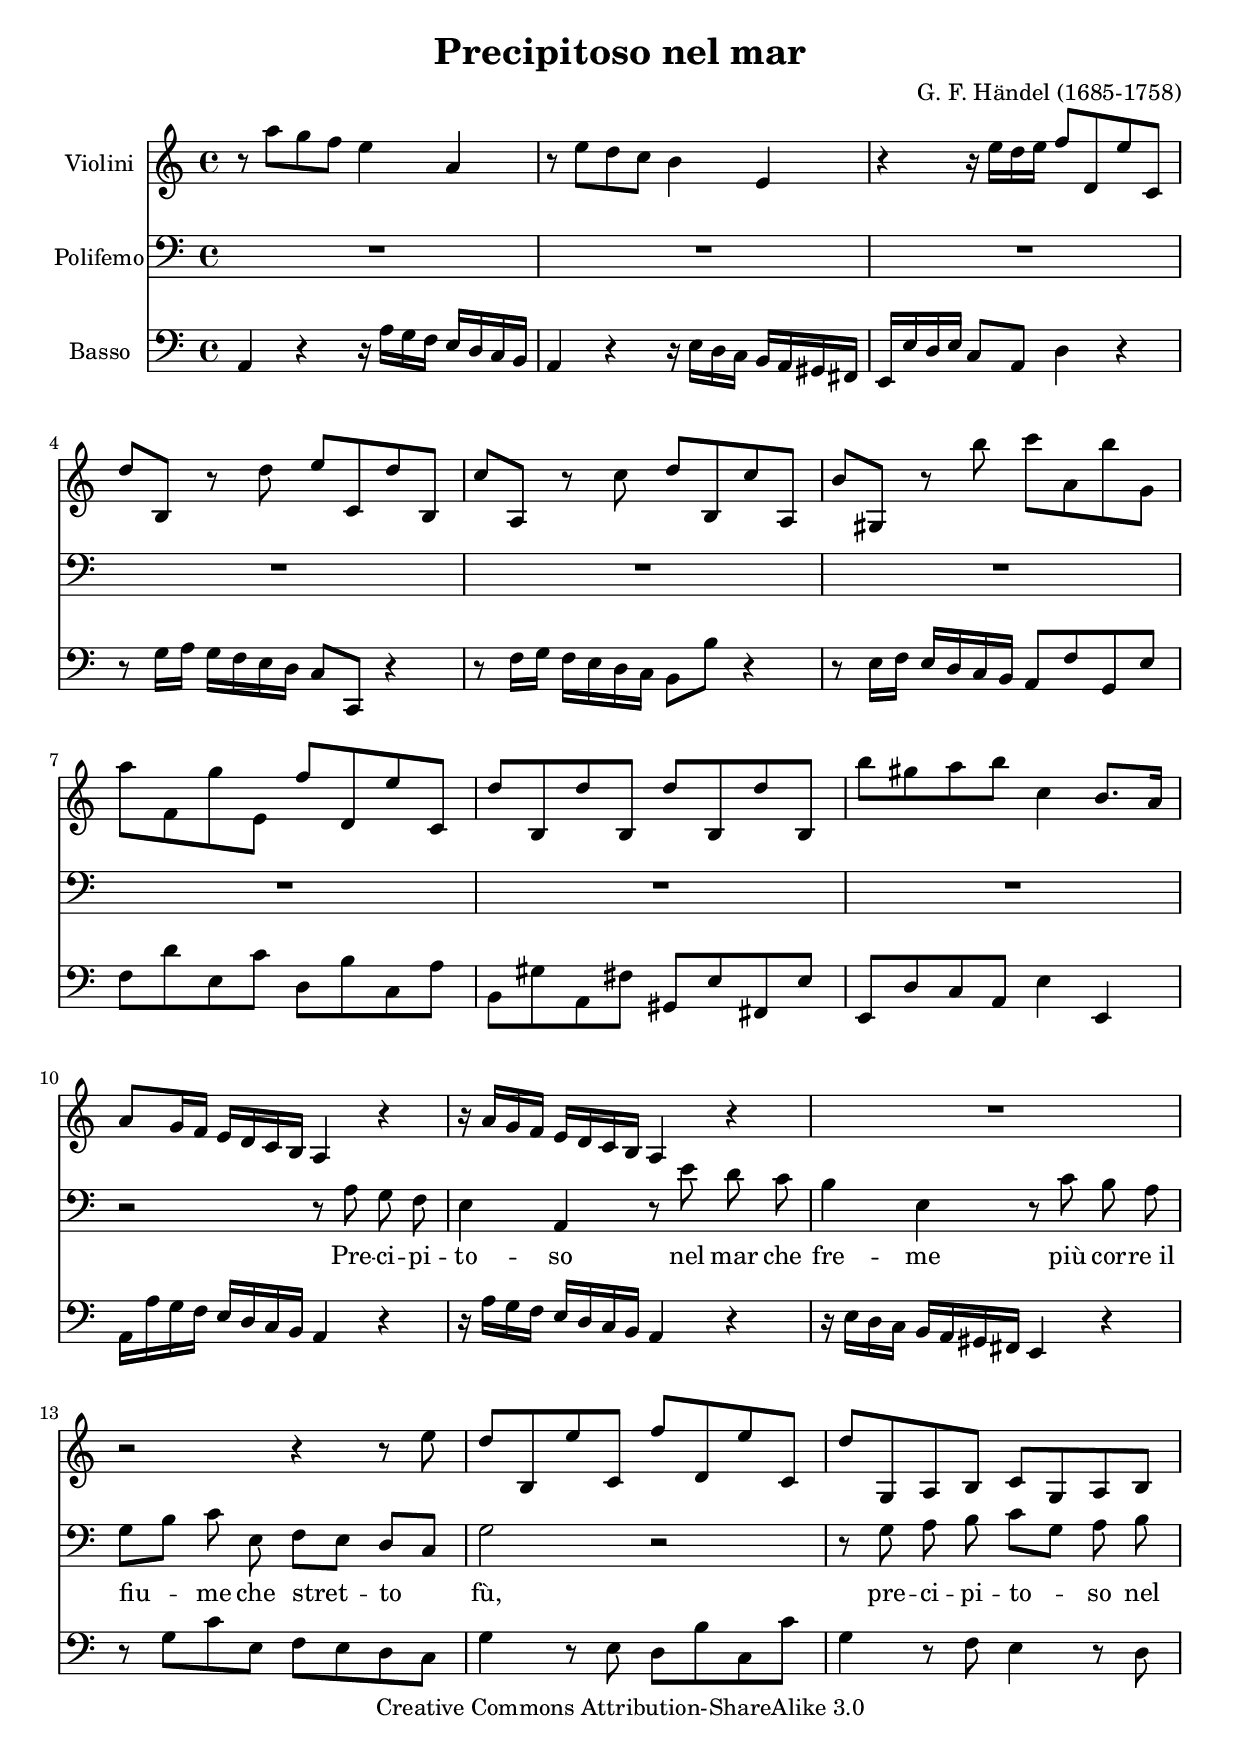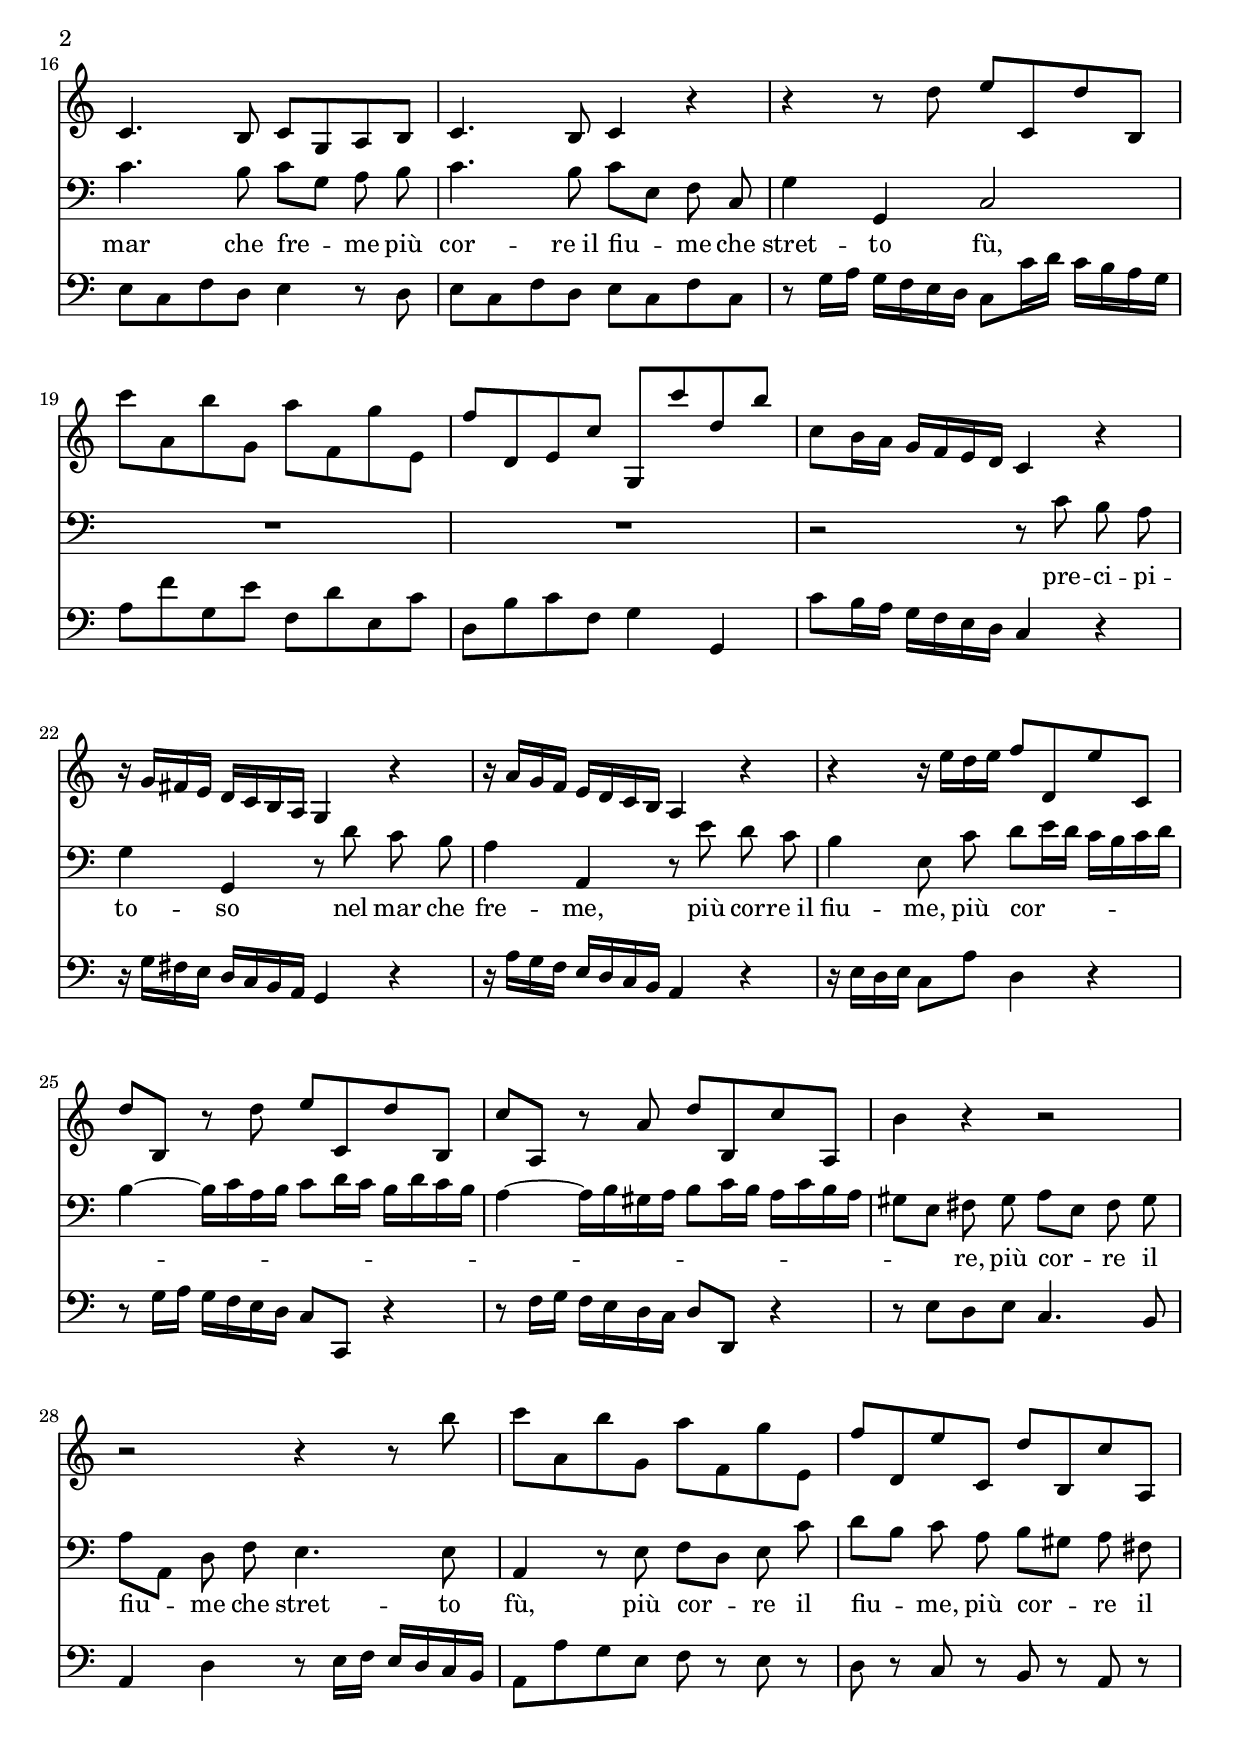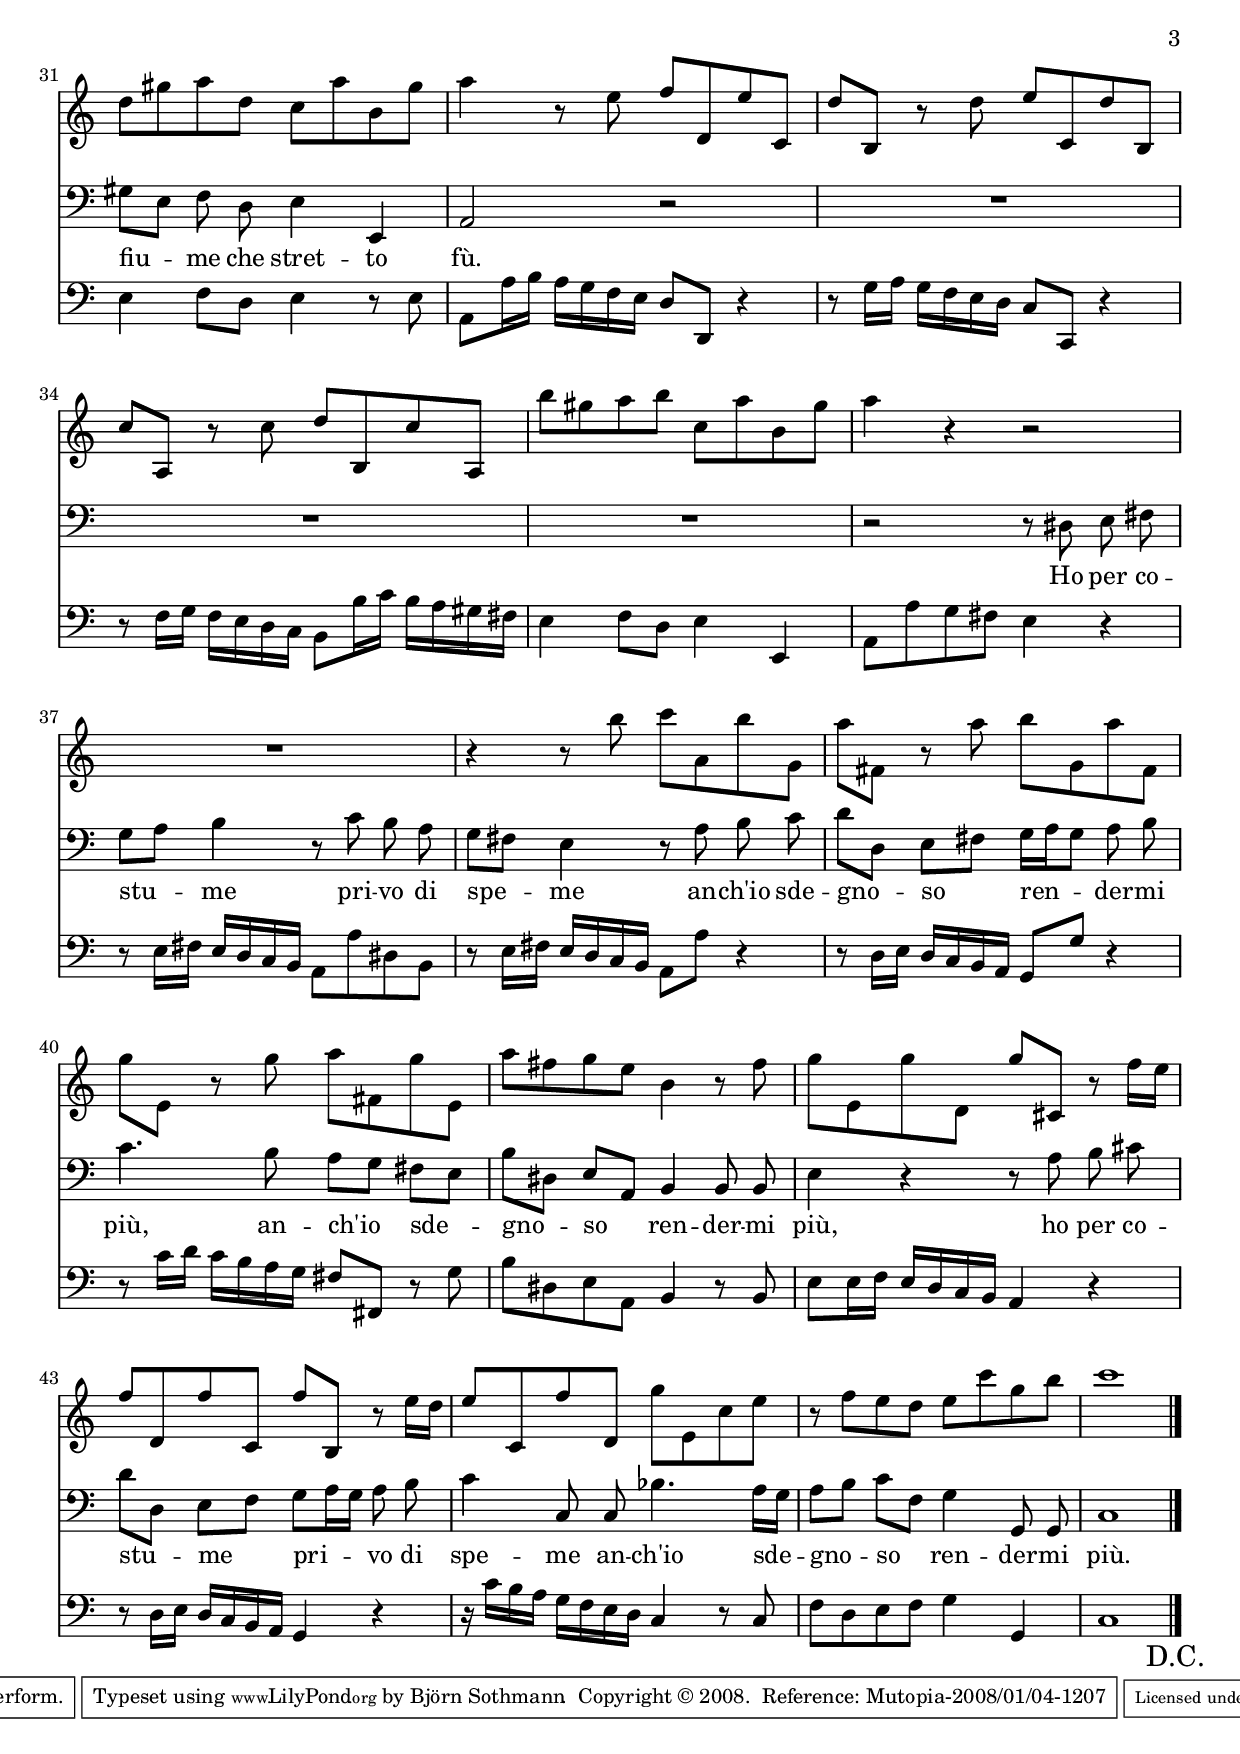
% Created on Sun Dec 30 15:01:14 CET 2007
\version "2.10.33"

\header {
	title = "Precipitoso nel mar"
	composer = "G. F. Händel (1685-1758)"
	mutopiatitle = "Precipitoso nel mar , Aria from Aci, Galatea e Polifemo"
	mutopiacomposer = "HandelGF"
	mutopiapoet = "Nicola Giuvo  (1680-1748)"
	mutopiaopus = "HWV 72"
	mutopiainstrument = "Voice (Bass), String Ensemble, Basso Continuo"
	date = "1708"
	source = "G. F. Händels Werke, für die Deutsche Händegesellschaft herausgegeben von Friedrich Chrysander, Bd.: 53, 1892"
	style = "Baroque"
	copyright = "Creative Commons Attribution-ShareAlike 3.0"
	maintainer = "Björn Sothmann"
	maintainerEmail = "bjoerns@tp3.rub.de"
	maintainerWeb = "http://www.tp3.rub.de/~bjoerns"
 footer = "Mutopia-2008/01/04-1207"
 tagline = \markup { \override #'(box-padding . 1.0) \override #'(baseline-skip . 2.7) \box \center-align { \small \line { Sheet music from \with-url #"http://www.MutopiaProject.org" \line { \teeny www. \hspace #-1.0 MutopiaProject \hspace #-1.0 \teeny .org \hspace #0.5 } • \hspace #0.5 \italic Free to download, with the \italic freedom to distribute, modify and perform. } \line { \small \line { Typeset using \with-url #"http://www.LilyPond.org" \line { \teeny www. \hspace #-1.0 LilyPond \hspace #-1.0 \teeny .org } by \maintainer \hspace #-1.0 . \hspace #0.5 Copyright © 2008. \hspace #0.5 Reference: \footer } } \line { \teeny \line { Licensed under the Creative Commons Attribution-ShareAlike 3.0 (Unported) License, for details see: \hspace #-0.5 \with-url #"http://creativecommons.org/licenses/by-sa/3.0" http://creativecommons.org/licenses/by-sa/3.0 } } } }
}

\include "deutsch.ly"

verse= \lyricmode {
Pre -- ci -- pi -- to -- so nel mar che fre -- me più cor -- re_il fiu -- me che stret -- to fù, pre -- ci -- pi -- to -- so nel mar che fre -- me più cor -- re_il fiu -- me che stret -- to fù, pre -- ci -- pi -- to -- so nel mar che fre -- me, più cor -- re_il fiu -- me, più cor -- re, più cor -- re il fiu -- me che stret -- to fù, più cor -- re il fiu -- me, più cor -- re il fiu -- me che stret -- to fù.
Ho per co -- stu -- me pri -- vo di spe -- me an -- ch'io sde -- gno -- so ren -- der -- mi più, an -- ch'io sde -- gno -- so ren -- der -- mi più, ho per co -- stu -- me pri -- vo di spe -- me an -- ch'io sde -- gno -- so ren -- der -- mi più.
}
 

staffViolin = \new Staff  {
	\time 4/4
	\override Score.MetronomeMark #'stencil = ##f
	\tempo 4 = 120 
	\set Staff.instrumentName="Violini"
	\set Staff.midiInstrument="violin"
	\key c \major
	\clef treble
	\relative c''' {
		r8 a g f e4 a, |
		r8 e' d c h4 e, |
		r r16 e' d e f8 d, e' c, |
		d' h, r d' e c, d' h, |
		c' a, r c' d h, c' a, |
		h' gis, r h'' c a, h' g, |
		a' f, g' e, f' d, e' c, |
		d' h, d' h, d' h, d' h, |
		h'' gis a h c,4 h8. a16 |
		a8 g16 f e d c h a4 r |
		r16 a' g f e d c h a4 r |
		R1 |
		r2 r4 r8 e'' |
		d h, e' c, f' d, e' c, |
		d' g,, a h c g a h |
		c4. h8 c g a h |
		c4. h8 c4 r |
		r r8 d' e c, d' h, |
		c'' a, h' g, a' f, g' e, |
		f' d, e c' g, c'' d, h' |
		c, h16 a g f e d c4 r |
		r16 g' fis e d c h a g4 r |
		r16 a' g f e d c h a4 r |
		r r16 e'' d e f8 d, e' c, |
		d' h, r d' e c, d' h, |
		c' a, r a' d h, c' a, |
		h'4 r r2 |
		r r4 r8 h' |
		c a, h' g, a' f, g' e, |
		f' d, e' c, d' h, c' a, |
		d' gis a d, c a' h, gis' |
		a4 r8 e f d, e' c, |
		d' h, r d' e c, d' h, |
		c' a, r c' d h, c' a, |
		h'' gis a h c, a' h, gis' |
		a4 r r2 |
		R1 |
		r4 r8 h c a, h' g, |
		a' fis, r a' h g, a' fis, |
		g' e, r g' a fis, g' e, |
		a' fis g e h4 r8 fis' |
		g e, g' d, g' cis,, r f'16 e |
		f8 d, f' c, f' h,, r e'16 d |
		e8 c, f' d, g' e, c' e |
		r f e d e c' g h |
		c1 \override Score.RehearsalMark #'direction = #DOWN \once \override Score.RehearsalMark #'break-visibility =
		#begin-of-line-invisible \mark \markup { "D.C." } |
	\bar "|."
	}

}
staffBass = \new Staff  {
	\set Staff.instrumentName="Polifemo"
	\set Staff.midiInstrument="oboe"
	\key c \major
	\clef bass
	\relative c' {
		\context Voice = "melodyBas" {
			\dynamicUp
			\autoBeamOff
			R1*9 |
			r2 r8 a g f |
			e4 a, r8 e'' d c |
			h4 e, r8 c' h a |
			g[ h] c e, f[ e] d[ c] |
			g'2 r |
			r8 g a h c[ g] a h |
			c4. h8 c[ g] a h |
			c4. h8 c[ e,] f c |
			g'4 g, c2 |
			R1*2 |
			r2 r8 c' h a |
			g4 g, r8 d'' c h |
			a4 a, r8 e'' d c |
			h4 e,8 c' d[\melisma e16 d] c[ h c d] |
			h4~ h16[ c a h] c8[ d16 c] h[ d c h] |
			a4~ a16[ h gis a] h8[ c16 h] a[ c h a] |
			gis8[ e]\melismaEnd fis gis a[ e] fis gis |
			a[ a,] d f e4. e8 |
			a,4 r8 e' f[d] e c' |
			d[ h] c a h[ gis] a fis |
			gis[ e]f d e4 e, |
			a2 r2 |
			R1*3 |
			r2 r8 dis e fis |
			g[ a] h4 r8 c h a |
			g[ fis] e4 r8 a h c |
			d[ d,] e[ fis] g16[ a g8] a h |
			c4. h8 a[ g] fis[ e] |
			h'[ dis,] e[ a,] h4 h8 h |
			e4 r r8 a h cis |
			d[ d,] e[ f] g[ a16 g] a8 h |
			c4 c,8 c b'4. a16[ g] |
			a8[h] c[ f,] g4 g,8 g |
			c1 |
		}

	\bar "|."
	}

}
staffCello = \new Staff  {
	\set Staff.instrumentName="Basso"
	\set Staff.midiInstrument="harpsichord"
	\key c \major
	\clef bass
	\relative c {
		a4 r r16 a' g f e d c h |
		a4 r r16 e' d c h a gis fis |
		e e' d e c8 a d4 r |
		r8 g16 a g f e d c8 c, r4 |
		r8 f'16 g f e d c h8 h' r4 |
		r8 e,16 f e d c h a8 f' g, e' |
		f d' e, c' d, h' c, a' |
		h, gis' a, fis' gis, e' fis, e' |
		e, d' c a e'4 e, |
		a16 a' g f e d c h a4 r |
		r16 a' g f e d c h a4 r |
		r16 e' d c h a gis fis e4 r |
		r8 g' c e, f e d c |
		g'4 r8 e d h' c, c' |
		g4 r8 f e4 r8 d |
		e c f d e4 r8 d |
		e c f d e c f c |
		r g'16 a g f e d c8 c'16 d c h a g |
		a8 f' g, e' f, d' e, c' |
		d, h' c f, g4 g, |
		c'8 h16 a g f e d c4 r |
		r16 g' fis e d c h a g4 r |
		r16 a'16 g f e d c h a4 r |
		r16 e' d e c8 a' d,4 r |
		r8 g16 a g f e d c8 c, r4 |
		r8 f'16 g f e d c d8 d, r4 |
		r8 e' d e c4. h8 |
		a4 d r8 e16 f e d c h |
		a8 a' g e f r e r |
		d r c r h r a r |
		e'4 f8 d e4 r8 e |
		a, a'16 h a g f e d8 d, r4 |
		r8 g'16 a g f e d c8 c, r4 |
		r8 f'16 g f e d c h8 h'16 c h a gis fis |
		e4 f8 d e4 e, |
		a8 a' g fis e4 r |
		r8 e16 fis e d c h a8 a' dis, h |
		r8 e16 fis e d c h a8 a' r4 |
		r8 d,16 e d c h a g8 g' r4 |
		r8 c16 d c h a g fis8 fis, r g' |
		h dis, e a, h4 r8 h |
		e e16 f e d c h a4 r |
		r8 d16 e d c h a g4 r |
		r16 c' h a g f e d c4 r8 c |
		f d e f g4 g, |
		c1 |
	\bar "|."
	}

}


\score {
	<<
		\staffViolin
		\staffBass
		\context Lyrics = "lmelodyBas" \lyricmode  { \lyricsto "melodyBas" \verse }
		
		\staffCello
	>>
	
	\midi {
	}

	\layout  {
	}
}

\paper {
}

